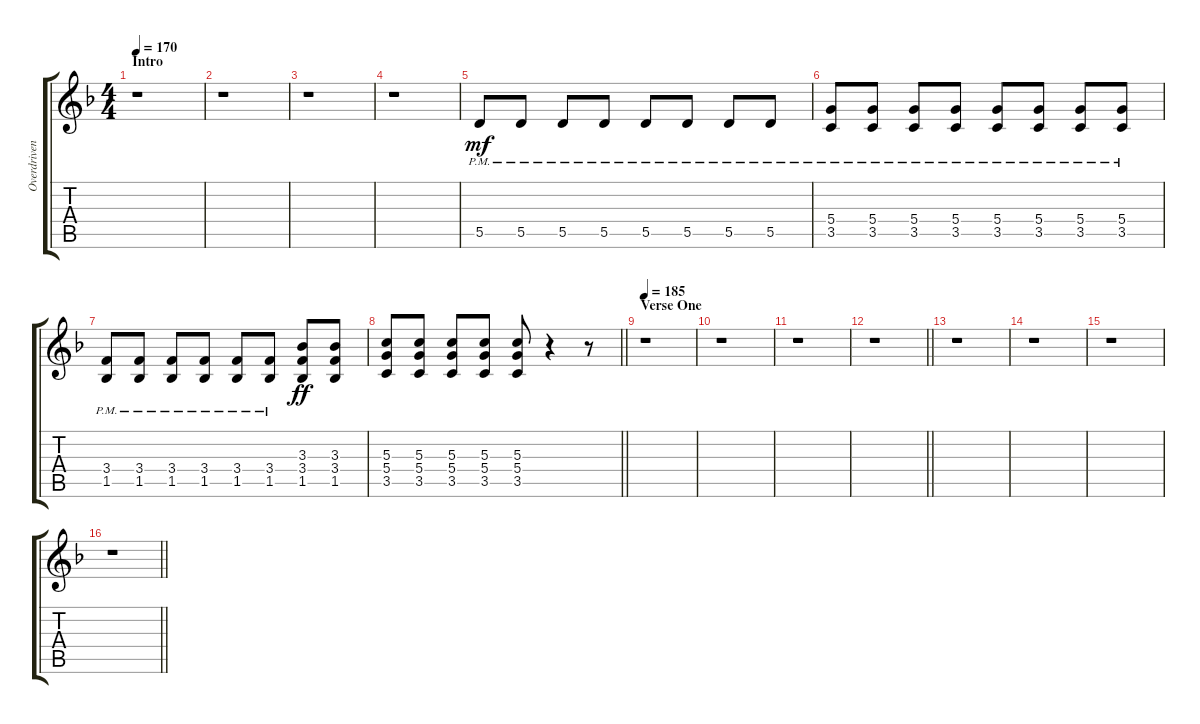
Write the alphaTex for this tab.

\track ("Overdriven Guitar" "Overdriven") {instrument overdrivenguitar}
\staff {score tabs}
\tuning (E4 B3 G3 D3 A2 E2) {hide}
\ts (4 4)
\section ("" "Intro")
\tempo 170
\clef g2
\ks f
r.1{dy mf instrument overdrivenguitar} |
r.1 |
r.1 |
r.1 |
5.5{pm}.8 5.5{pm}.8 5.5{pm}.8 5.5{pm}.8 5.5{pm}.8 5.5{pm}.8 5.5{pm}.8 5.5{pm}.8 |
(5.4{pm} 3.5{pm}).8 (5.4{pm} 3.5{pm}).8 (5.4{pm} 3.5{pm}).8 (5.4{pm} 3.5{pm}).8 (5.4{pm} 3.5{pm}).8 (5.4{pm} 3.5{pm}).8 (5.4{pm} 3.5{pm}).8 (5.4{pm} 3.5{pm}).8 |
(3.4{pm} 1.5{pm}).8 (3.4{pm} 1.5{pm}).8 (3.4{pm} 1.5{pm}).8 (3.4{pm} 1.5{pm}).8 (3.4{pm} 1.5{pm}).8 (3.4{pm} 1.5{pm}).8 (3.3 3.4 1.5).8{dy ff} (3.3 3.4 1.5).8 |
\barLineRight lightlight
(5.3 5.4 3.5).8 (5.3 5.4 3.5).8 (5.3 5.4 3.5).8 (5.3 5.4 3.5).8 (5.3 5.4 3.5).8 r.4 r.8 |
\section ("" "Verse One")
\tempo 185
r.1 |
r.1 |
r.1 |
\barLineRight lightlight
r.1 |
r.1 |
r.1 |
r.1 |
\barLineRight lightlight
r.1
